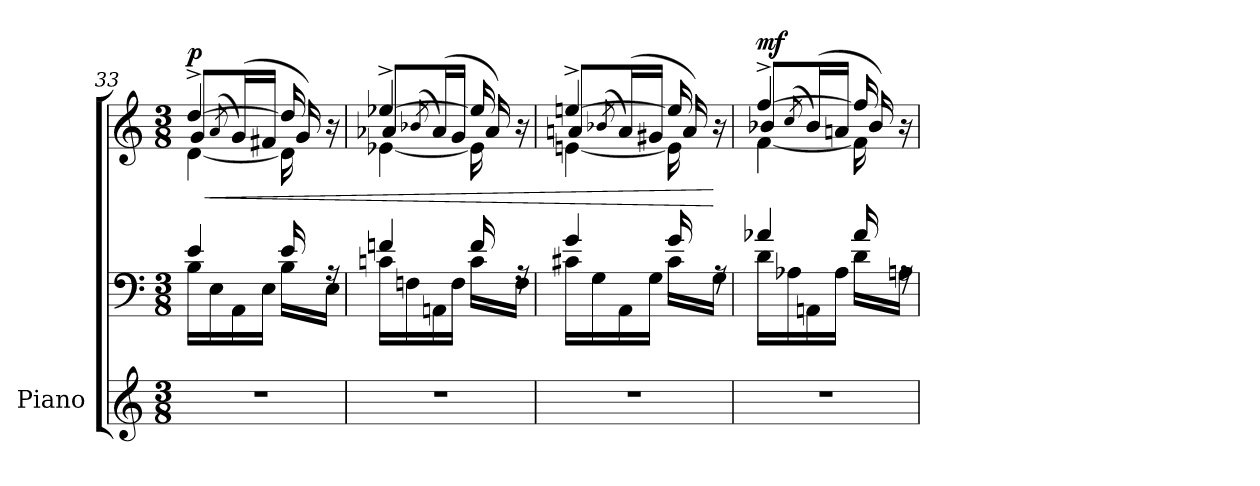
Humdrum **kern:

**kern	**kern	**kern	**dynam
*part1	*part1	*part1	*part1
*staff3	*staff2	*staff1	*staff1/2/3
*I"Piano	*	*	*
*I'Pno.	*	*	*
!!LO:PB:g=z
*clefG2	*clefF4	*clefG2	*
*k[]	*k[]	*k[]	*
*M3/8	*M3/8	*M3/8	*
=33	=33	=33	=33
*	*^	*	*
!	!	!	!LO:TX:a:t=page 136	!
!	!	!	!LO:TX:b:i:t=cres	!
!	!	!	!	!LO:HP:b
*	*	*	*^	*
*	*	*	*	*^	*
!	!	!	!	!	!	!LO:DY:n=1:a
4.r	4e/	16B\LL	[4dd^/	[4d\	8g/L	< p
.	.	16E\	.	.	.	.
.	.	.	.	.	(<8qa/	.
.	.	16AA\	.	.	(<16g/L)	.
.	.	16E\JJ	.	.	16f#X/JJ	.
.	16e/	16B\LL	16dd/]	16d\]	16g/)	.
.	16rA	16E\JJ	16r	16ryy	16ryy	.
=34	=34	=34	=34	=34	=34	=34
4.r	4fn/	16cn\LL	[4ee-X^/	[4e-X\	8a-X/L	.
.	.	16Fn\	.	.	.	.
.	.	.	.	.	(<8qb-X/	.
.	.	16AAn\	.	.	(<16a-/L)	.
.	.	16F\JJ	.	.	16g/JJ	.
.	16f/	16c\LL	16ee-/]	16e-\]	16a-/)	.
.	16rA	16F\JJ	16r	16ryy	16ryy	.
=35	=35	=35	=35	=35	=35	=35
4.r	4g/	16c#X\LL	[4een^/	[4en\	8an/L	.
.	.	16G\	.	.	.	.
.	.	.	.	.	(<8qb-X/	.
.	.	16AA\	.	.	(<16a/L)	.
.	.	16G\JJ	.	.	16g#X/JJ	.
.	16g/	16c#\LL	16ee/]	16e\]	16a/)	.
.	16rA	16G\JJ	16r	16ryy	16ryy	[
=36	=36	=36	=36	=36	=36	=36
!	!	!	!	!	!	!LO:DY:a
4.r	4a-X/	16d\LL	[4ff^/	[4f\	8b-X/L	mf
.	.	16A-X\	.	.	.	.
.	.	.	.	.	(<8qcc/	.
.	.	16AAn\	.	.	(<16b-/L)	.
.	.	16A-\JJ	.	.	16an/JJ	.
.	16a-/	16d\LL	16ff/]	16f\]	16b-/)	.
.	16rA	16An\JJ	16r	16ryy	16ryy	.
*	*v	*v	*	*	*	*
*	*	*v	*v	*v	*
=	=	=	=
*-	*-	*-	*-
